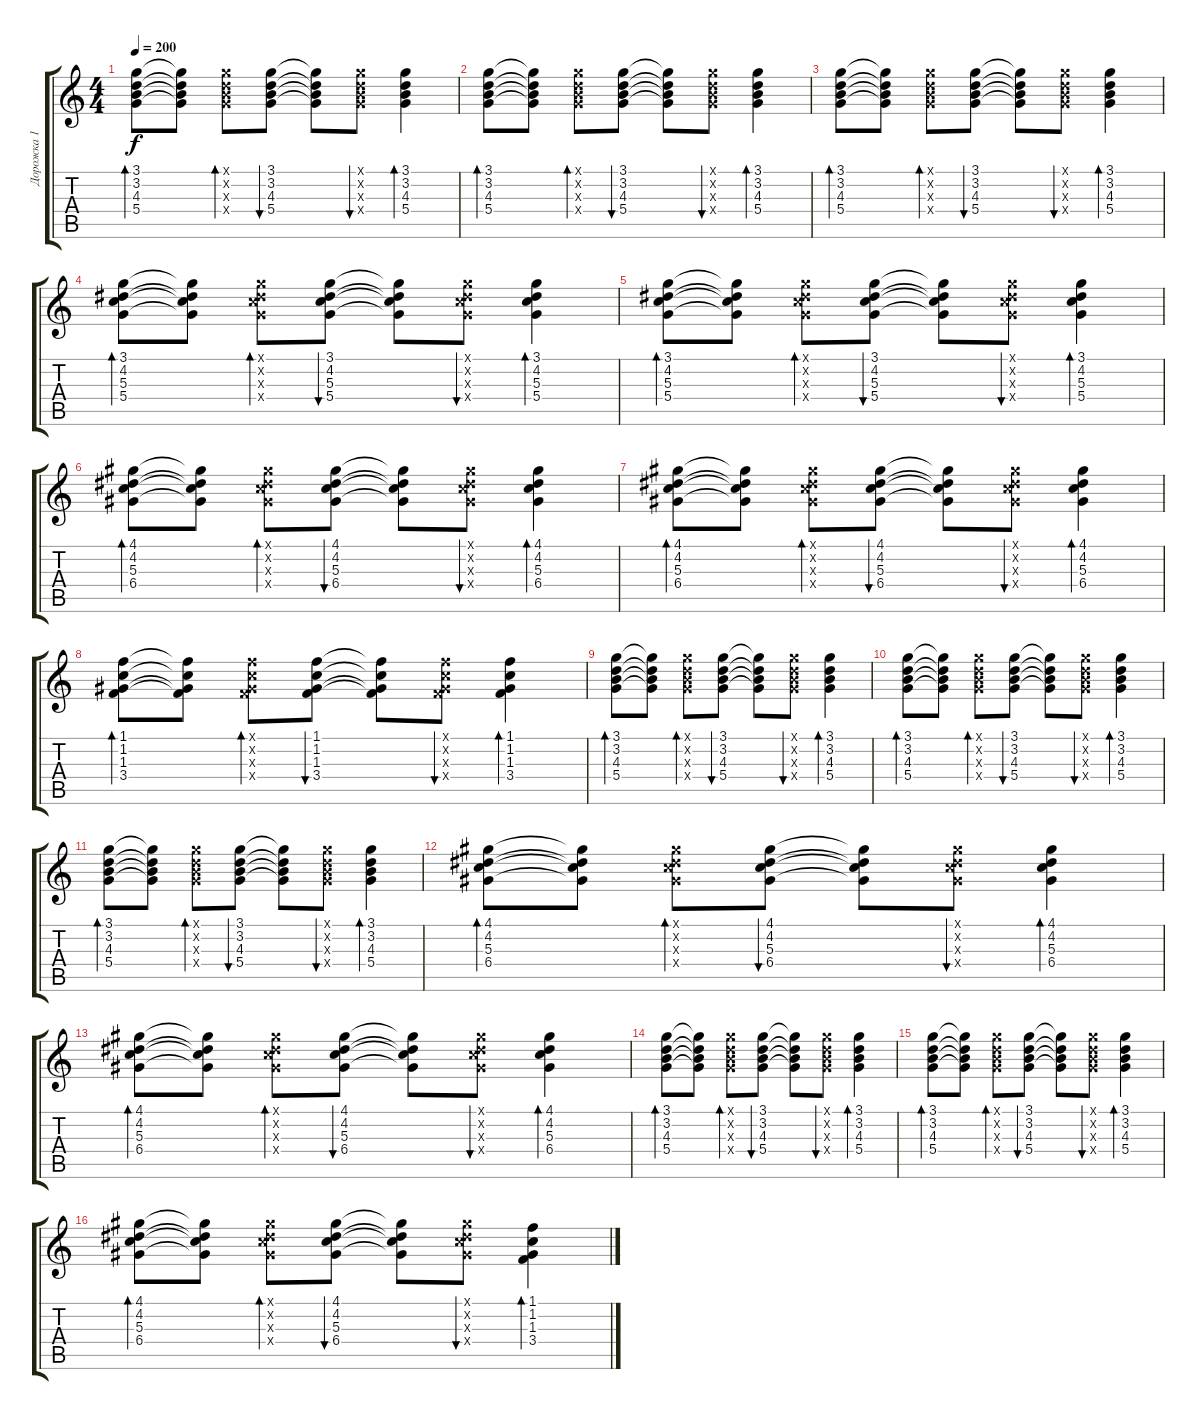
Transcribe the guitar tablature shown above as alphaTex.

\track ("Дорожка 1" "Дорожка 1") {instrument acousticguitarsteel}
\staff {score tabs}
\tuning (E4 B3 G3 D3 A2 E2) {hide}
\ts (4 4)
\tempo 200
\clef g2
\ks c
(3.1 3.2 4.3 5.4).8{bd 120 dy f} (3.1{t} 3.2{t} 4.3{t} 5.4{t}).8 (3.1{x} 3.2{x} 4.3{x} 5.4{x}).8{bd 120} (3.1 3.2 4.3 5.4).8{bu 120} (3.1{t} 3.2{t} 4.3{t} 5.4{t}).8 (3.1{x} 3.2{x} 4.3{x} 5.4{x}).8{bu 120} (3.1 3.2 4.3 5.4).4{bd 120} |
(3.1 3.2 4.3 5.4).8{bd 120} (3.1{t} 3.2{t} 4.3{t} 5.4{t}).8 (3.1{x} 3.2{x} 4.3{x} 5.4{x}).8{bd 120} (3.1 3.2 4.3 5.4).8{bu 120} (3.1{t} 3.2{t} 4.3{t} 5.4{t}).8 (3.1{x} 3.2{x} 4.3{x} 5.4{x}).8{bu 120} (3.1 3.2 4.3 5.4).4{bd 120} |
(3.1 3.2 4.3 5.4).8{bd 120} (3.1{t} 3.2{t} 4.3{t} 5.4{t}).8 (3.1{x} 3.2{x} 4.3{x} 5.4{x}).8{bd 120} (3.1 3.2 4.3 5.4).8{bu 120} (3.1{t} 3.2{t} 4.3{t} 5.4{t}).8 (3.1{x} 3.2{x} 4.3{x} 5.4{x}).8{bu 120} (3.1 3.2 4.3 5.4).4{bd 120} |
(3.1 4.2 5.3 5.4).8{bd 120} (3.1{t} 4.2{t} 5.3{t} 5.4{t}).8 (3.1{x} 4.2{x} 5.3{x} 5.4{x}).8{bd 120} (3.1 4.2 5.3 5.4).8{bu 120} (3.1{t} 4.2{t} 5.3{t} 5.4{t}).8 (3.1{x} 4.2{x} 5.3{x} 5.4{x}).8{bu 120} (3.1 4.2 5.3 5.4).4{bd 120} |
(3.1 4.2 5.3 5.4).8{bd 120} (3.1{t} 4.2{t} 5.3{t} 5.4{t}).8 (3.1{x} 4.2{x} 5.3{x} 5.4{x}).8{bd 120} (3.1 4.2 5.3 5.4).8{bu 120} (3.1{t} 4.2{t} 5.3{t} 5.4{t}).8 (3.1{x} 4.2{x} 5.3{x} 5.4{x}).8{bu 120} (3.1 4.2 5.3 5.4).4{bd 120} |
(4.1 4.2 5.3 6.4).8{bd 120} (4.1{t} 4.2{t} 5.3{t} 6.4{t}).8 (4.1{x} 4.2{x} 5.3{x} 6.4{x}).8{bd 120} (4.1 4.2 5.3 6.4).8{bu 120} (4.1{t} 4.2{t} 5.3{t} 6.4{t}).8 (4.1{x} 4.2{x} 5.3{x} 6.4{x}).8{bu 120} (4.1 4.2 5.3 6.4).4{bd 120} |
(4.1 4.2 5.3 6.4).8{bd 120} (4.1{t} 4.2{t} 5.3{t} 6.4{t}).8 (4.1{x} 4.2{x} 5.3{x} 6.4{x}).8{bd 120} (4.1 4.2 5.3 6.4).8{bu 120} (4.1{t} 4.2{t} 5.3{t} 6.4{t}).8 (4.1{x} 4.2{x} 5.3{x} 6.4{x}).8{bu 120} (4.1 4.2 5.3 6.4).4{bd 120} |
(1.1 1.2 1.3 3.4).8{bd 120} (1.1{t} 1.2{t} 1.3{t} 3.4{t}).8 (1.1{x} 1.2{x} 1.3{x} 3.4{x}).8{bd 120} (1.1 1.2 1.3 3.4).8{bu 120} (1.1{t} 1.2{t} 1.3{t} 3.4{t}).8 (1.1{x} 1.2{x} 1.3{x} 3.4{x}).8{bu 120} (1.1 1.2 1.3 3.4).4{bd 120} |
(3.1 3.2 4.3 5.4).8{bd 120} (3.1{t} 3.2{t} 4.3{t} 5.4{t}).8 (3.1{x} 3.2{x} 4.3{x} 5.4{x}).8{bd 120} (3.1 3.2 4.3 5.4).8{bu 120} (3.1{t} 3.2{t} 4.3{t} 5.4{t}).8 (3.1{x} 3.2{x} 4.3{x} 5.4{x}).8{bu 120} (3.1 3.2 4.3 5.4).4{bd 120} |
(3.1 3.2 4.3 5.4).8{bd 120} (3.1{t} 3.2{t} 4.3{t} 5.4{t}).8 (3.1{x} 3.2{x} 4.3{x} 5.4{x}).8{bd 120} (3.1 3.2 4.3 5.4).8{bu 120} (3.1{t} 3.2{t} 4.3{t} 5.4{t}).8 (3.1{x} 3.2{x} 4.3{x} 5.4{x}).8{bu 120} (3.1 3.2 4.3 5.4).4{bd 120} |
(3.1 3.2 4.3 5.4).8{bd 120} (3.1{t} 3.2{t} 4.3{t} 5.4{t}).8 (3.1{x} 3.2{x} 4.3{x} 5.4{x}).8{bd 120} (3.1 3.2 4.3 5.4).8{bu 120} (3.1{t} 3.2{t} 4.3{t} 5.4{t}).8 (3.1{x} 3.2{x} 4.3{x} 5.4{x}).8{bu 120} (3.1 3.2 4.3 5.4).4{bd 120} |
(4.1 4.2 5.3 6.4).8{bd 120} (4.1{t} 4.2{t} 5.3{t} 6.4{t}).8 (4.1{x} 4.2{x} 5.3{x} 6.4{x}).8{bd 120} (4.1 4.2 5.3 6.4).8{bu 120} (4.1{t} 4.2{t} 5.3{t} 6.4{t}).8 (4.1{x} 4.2{x} 5.3{x} 6.4{x}).8{bu 120} (4.1 4.2 5.3 6.4).4{bd 120} |
(4.1 4.2 5.3 6.4).8{bd 120} (4.1{t} 4.2{t} 5.3{t} 6.4{t}).8 (4.1{x} 4.2{x} 5.3{x} 6.4{x}).8{bd 120} (4.1 4.2 5.3 6.4).8{bu 120} (4.1{t} 4.2{t} 5.3{t} 6.4{t}).8 (4.1{x} 4.2{x} 5.3{x} 6.4{x}).8{bu 120} (4.1 4.2 5.3 6.4).4{bd 120} |
(3.1 3.2 4.3 5.4).8{bd 120} (3.1{t} 3.2{t} 4.3{t} 5.4{t}).8 (3.1{x} 3.2{x} 4.3{x} 5.4{x}).8{bd 120} (3.1 3.2 4.3 5.4).8{bu 120} (3.1{t} 3.2{t} 4.3{t} 5.4{t}).8 (3.1{x} 3.2{x} 4.3{x} 5.4{x}).8{bu 120} (3.1 3.2 4.3 5.4).4{bd 120} |
(3.1 3.2 4.3 5.4).8{bd 120} (3.1{t} 3.2{t} 4.3{t} 5.4{t}).8 (3.1{x} 3.2{x} 4.3{x} 5.4{x}).8{bd 120} (3.1 3.2 4.3 5.4).8{bu 120} (3.1{t} 3.2{t} 4.3{t} 5.4{t}).8 (3.1{x} 3.2{x} 4.3{x} 5.4{x}).8{bu 120} (3.1 3.2 4.3 5.4).4{bd 120} |
(4.1 4.2 5.3 6.4).8{bd 120} (4.1{t} 4.2{t} 5.3{t} 6.4{t}).8 (4.1{x} 4.2{x} 5.3{x} 6.4{x}).8{bd 120} (4.1 4.2 5.3 6.4).8{bu 120} (4.1{t} 4.2{t} 5.3{t} 6.4{t}).8 (4.1{x} 4.2{x} 5.3{x} 6.4{x}).8{bu 120} (1.1 1.2 1.3 3.4).4{bd 120}
